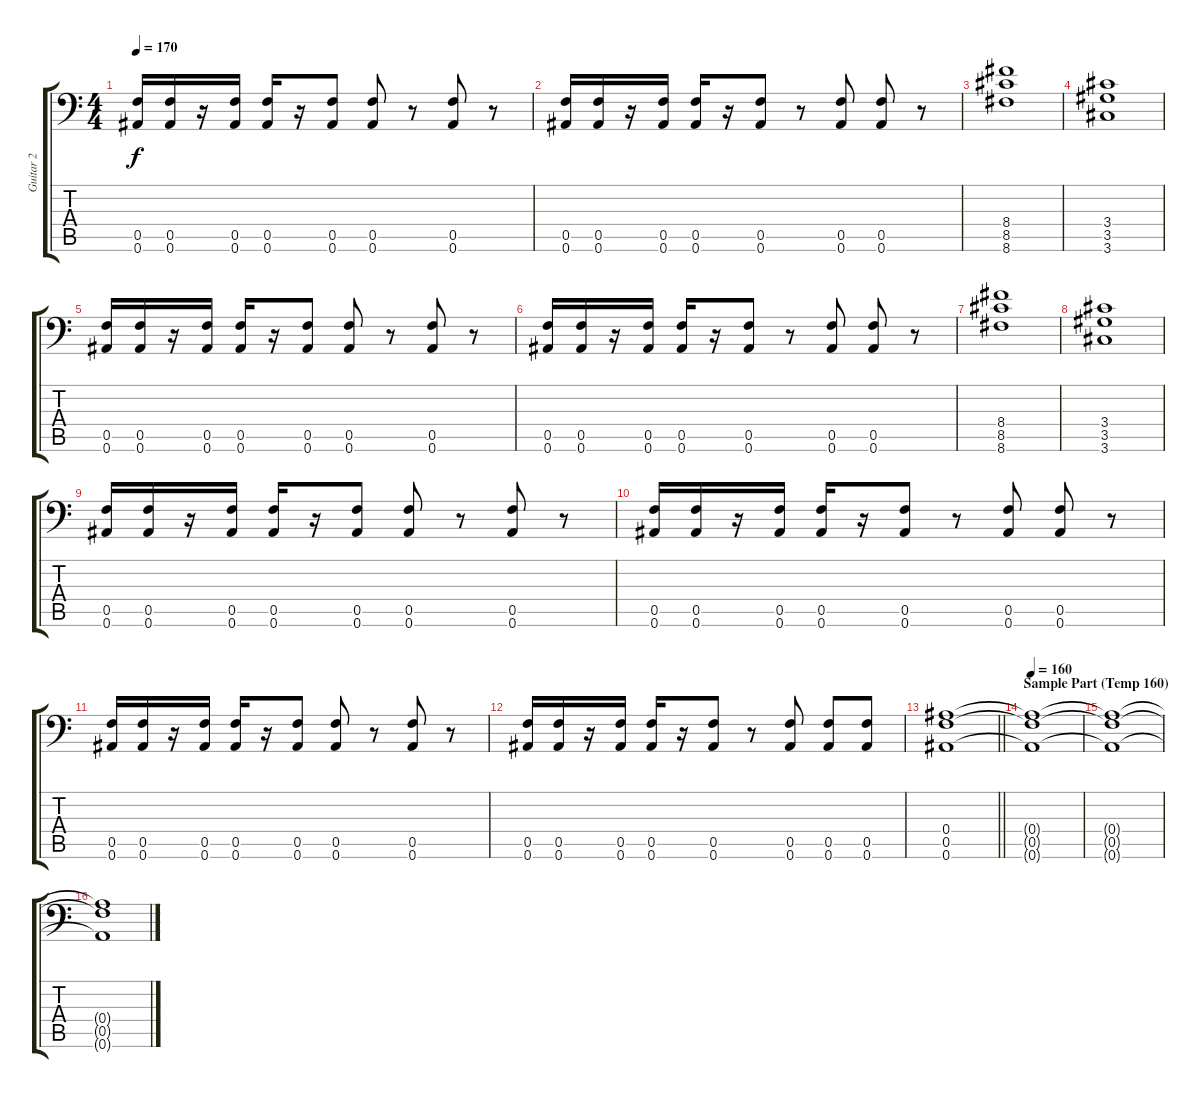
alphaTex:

\track ("Guitar 2" "Guitar 2") {instrument distortionguitar}
\staff {score tabs}
\tuning (C4 G3 Eb3 Bb2 F2 Bb1) {hide}
\ts (4 4)
\tempo 170
\clef f4
\ks c
(0.5 0.6).16{dy f} (0.5 0.6).16 r.16 (0.5 0.6).16 (0.5 0.6).16 r.16 (0.5 0.6).8 (0.5 0.6).8 r.8 (0.5 0.6).8 r.8 |
(0.5 0.6).16 (0.5 0.6).16 r.16 (0.5 0.6).16 (0.5 0.6).16 r.16 (0.5 0.6).8 r.8 (0.5 0.6).8 (0.5 0.6).8 r.8 |
(8.4 8.5 8.6).1 |
(3.4 3.5 3.6).1 |
(0.5 0.6).16 (0.5 0.6).16 r.16 (0.5 0.6).16 (0.5 0.6).16 r.16 (0.5 0.6).8 (0.5 0.6).8 r.8 (0.5 0.6).8 r.8 |
(0.5 0.6).16 (0.5 0.6).16 r.16 (0.5 0.6).16 (0.5 0.6).16 r.16 (0.5 0.6).8 r.8 (0.5 0.6).8 (0.5 0.6).8 r.8 |
(8.4 8.5 8.6).1 |
(3.4 3.5 3.6).1 |
(0.5 0.6).16 (0.5 0.6).16 r.16 (0.5 0.6).16 (0.5 0.6).16 r.16 (0.5 0.6).8 (0.5 0.6).8 r.8 (0.5 0.6).8 r.8 |
(0.5 0.6).16 (0.5 0.6).16 r.16 (0.5 0.6).16 (0.5 0.6).16 r.16 (0.5 0.6).8 r.8 (0.5 0.6).8 (0.5 0.6).8 r.8 |
(0.5 0.6).16 (0.5 0.6).16 r.16 (0.5 0.6).16 (0.5 0.6).16 r.16 (0.5 0.6).8 (0.5 0.6).8 r.8 (0.5 0.6).8 r.8 |
(0.5 0.6).16 (0.5 0.6).16 r.16 (0.5 0.6).16 (0.5 0.6).16 r.16 (0.5 0.6).8 r.8 (0.5 0.6).8 (0.5 0.6).8 (0.5 0.6).8 |
\barLineRight lightlight
(0.4 0.5 0.6).1 |
\section ("" "Sample Part (Temp 160)")
\tempo 160
(0.4{t} 0.5{t} 0.6{t}).1 |
(0.4{t} 0.5{t} 0.6{t}).1{volume 0} |
(0.4{t} 0.5{t} 0.6{t}).1
